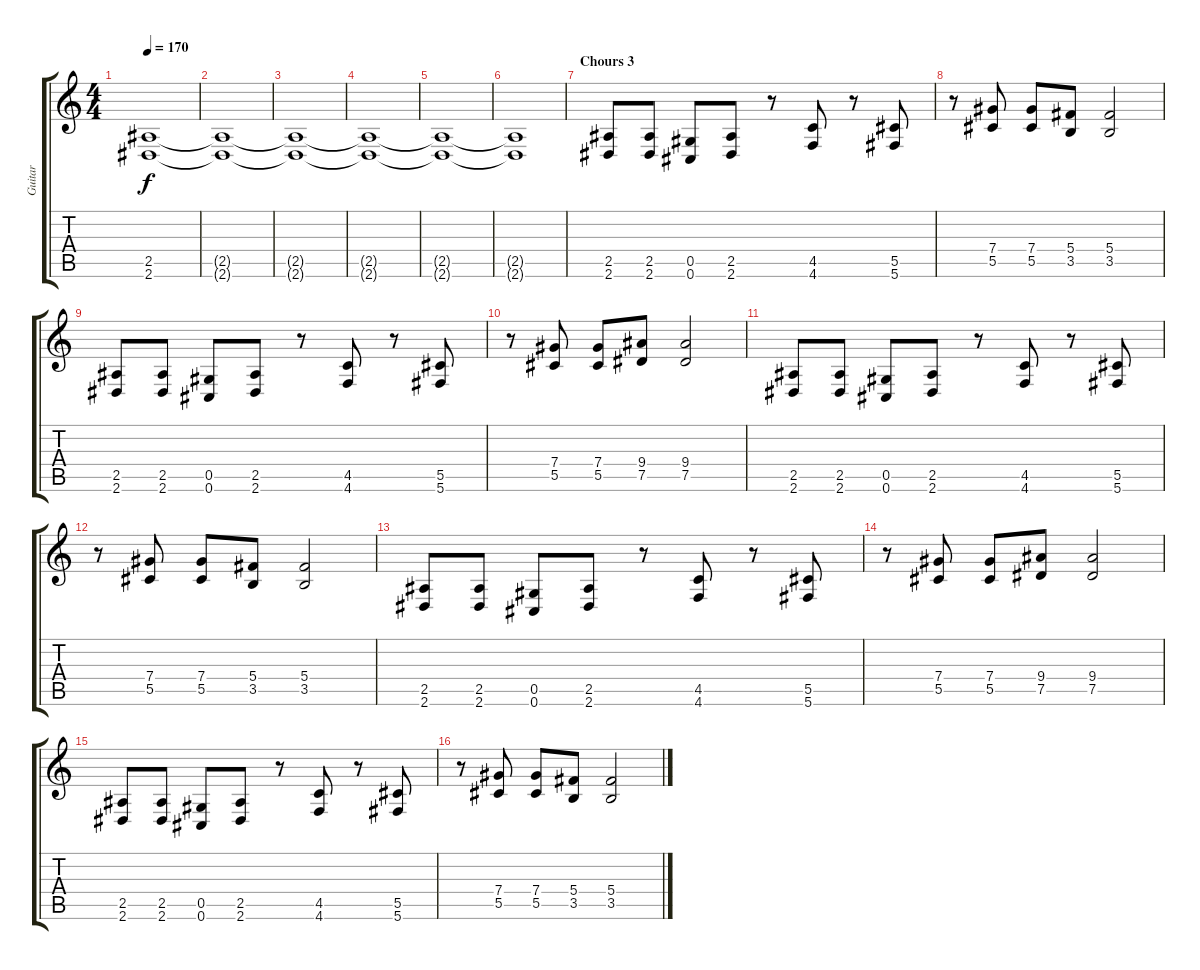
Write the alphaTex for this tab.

\track ("Guitar" "Guitar") {instrument distortionguitar}
\staff {score tabs}
\tuning (Eb4 Bb3 Gb3 Db3 Ab2 Db2) {hide}
\ts (4 4)
\tempo 170
\clef g2
\ks c
(2.5{t} 2.6{t}).1{dy f} |
(2.5{t} 2.6{t}).1 |
(2.5{t} 2.6{t}).1 |
(2.5{t} 2.6{t}).1 |
(2.5{t} 2.6{t}).1 |
(2.5{t} 2.6{t}).1 |
\section ("" "Chours 3")
(2.5 2.6).8 (2.5 2.6).8 (0.5 0.6).8 (2.5 2.6).8 r.8 (4.5 4.6).8 r.8 (5.5 5.6).8 |
r.8 (7.4 5.5).8 (7.4 5.5).8 (5.4 3.5).8 (5.4 3.5).2 |
(2.5 2.6).8 (2.5 2.6).8 (0.5 0.6).8 (2.5 2.6).8 r.8 (4.5 4.6).8 r.8 (5.5 5.6).8 |
r.8 (7.4 5.5).8 (7.4 5.5).8 (9.4 7.5).8 (9.4 7.5).2 |
(2.5 2.6).8 (2.5 2.6).8 (0.5 0.6).8 (2.5 2.6).8 r.8 (4.5 4.6).8 r.8 (5.5 5.6).8 |
r.8 (7.4 5.5).8 (7.4 5.5).8 (5.4 3.5).8 (5.4 3.5).2 |
(2.5 2.6).8 (2.5 2.6).8 (0.5 0.6).8 (2.5 2.6).8 r.8 (4.5 4.6).8 r.8 (5.5 5.6).8 |
r.8 (7.4 5.5).8 (7.4 5.5).8 (9.4 7.5).8 (9.4 7.5).2 |
(2.5 2.6).8 (2.5 2.6).8 (0.5 0.6).8 (2.5 2.6).8 r.8 (4.5 4.6).8 r.8 (5.5 5.6).8 |
r.8 (7.4 5.5).8 (7.4 5.5).8 (5.4 3.5).8 (5.4 3.5).2
